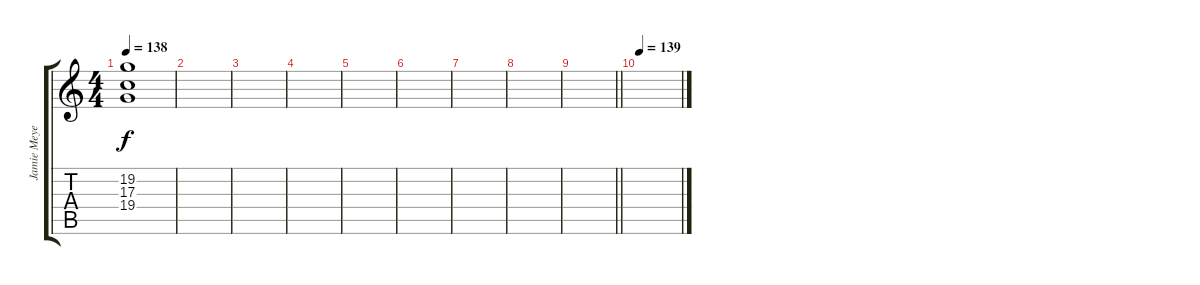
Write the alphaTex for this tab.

\track ("Jamie Meyer" "Jamie Meye") {instrument stringensemble1}
\staff {score tabs}
\tuning (E4 C4 G3 C3 G2 C2) {hide}
\ts (4 4)
\tempo 138
\clef g2
\ks c
(19.2{t} 17.3{t} 19.4{t}).1{dy f} |
|
|
|
|
|
|
|
\barLineRight lightlight
|
\tempo 139
